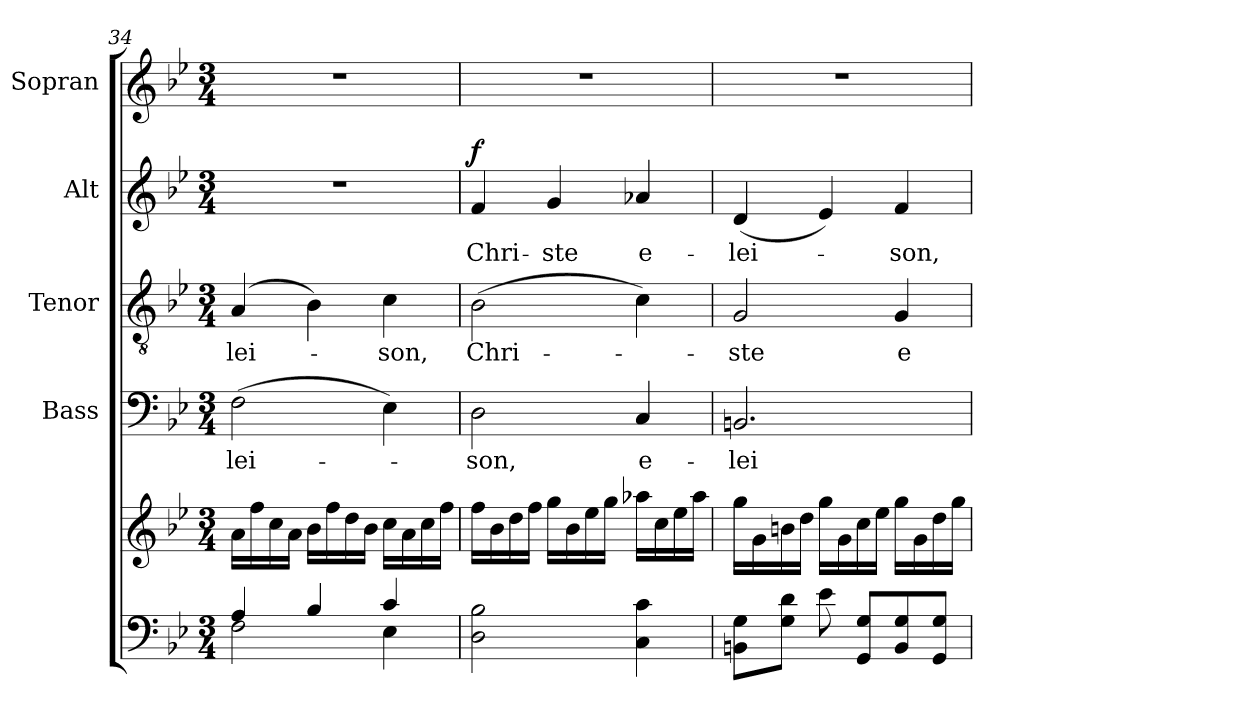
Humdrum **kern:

**kern	**kern	**kern	**text	**kern	**text	**kern	**text	**dynam	**kern
*part5	*part5	*part4	*part4	*part3	*part3	*part2	*part2	*part2	*part1
*staff6	*staff5	*staff4	*staff4	*staff3	*staff3	*staff2	*staff2	*staff2	*staff1
*	*	*I"Bass	*	*I"Tenor	*	*I"Alt	*	*	*I"Sopran
*	*	*I'B.	*	*I'T.	*	*I'A.	*	*	*I'S.
*clefF4	*clefG2	*clefF4	*	*clefGv2	*	*clefG2	*	*	*clefG2
*k[b-e-]	*k[b-e-]	*k[b-e-]	*	*k[b-e-]	*	*k[b-e-]	*	*	*k[b-e-]
*B-:	*B-:	*B-:	*	*B-:	*	*B-:	*	*	*B-:
*M3/4	*M3/4	*M3/4	*	*M3/4	*	*M3/4	*	*	*M3/4
=34	=34	=34	=34	=34	=34	=34	=34	=34	=34
*^	*	*	*	*	*	*	*	*	*
!	!	!	!	!LO:LY:b	!	!LO:LY:b	!	!	!	!
4A/	2F\	16a\LL	(>2F\	-lei-	(4A/	-lei-	2.r	.	.	2.r
.	.	16ff\	.	.	.	.	.	.	.	.
.	.	16cc\	.	.	.	.	.	.	.	.
.	.	16a\JJ	.	.	.	.	.	.	.	.
4B-/	.	16b-\LL	.	.	4B-\)	.	.	.	.	.
.	.	16ff\	.	.	.	.	.	.	.	.
.	.	16dd\	.	.	.	.	.	.	.	.
.	.	16b-\JJ	.	.	.	.	.	.	.	.
!	!	!	!	!	!	!LO:LY:b	!	!	!	!
4c/	4E-\	16cc\LL	4E-\)	.	4c\	-son,	.	.	.	.
.	.	16a\	.	.	.	.	.	.	.	.
.	.	16cc\	.	.	.	.	.	.	.	.
.	.	16ff\JJ	.	.	.	.	.	.	.	.
*v	*v	*	*	*	*	*	*	*	*	*
!!LO:PB:g=z
=35	=35	=35	=35	=35	=35	=35	=35	=35	=35
!	!	!	!LO:LY:b	!	!LO:LY:b	!	!LO:LY:b	!LO:DY:a	!
2D\ 2B-\	16ff\LL	2D\	-son,	(>2B-\	Chri-	4f/	Chri-	f	2.r
.	16b-\	.	.	.	.	.	.	.	.
.	16dd\	.	.	.	.	.	.	.	.
.	16ff\JJ	.	.	.	.	.	.	.	.
!	!	!	!	!	!	!	!LO:LY:b	!	!
.	16gg\LL	.	.	.	.	4g/	-ste	.	.
.	16b-\	.	.	.	.	.	.	.	.
.	16ee-\	.	.	.	.	.	.	.	.
.	16gg\JJ	.	.	.	.	.	.	.	.
!	!	!	!LO:LY:b	!	!	!	!LO:LY:b	!	!
4C\ 4c\	16aa-X\LL	4C/	e-	4c\)	.	4a-X/	e-	.	.
.	16cc\	.	.	.	.	.	.	.	.
.	16ee-\	.	.	.	.	.	.	.	.
.	16aa-\JJ	.	.	.	.	.	.	.	.
=36	=36	=36	=36	=36	=36	=36	=36	=36	=36
!	!	!	!LO:LY:b	!	!LO:LY:b	!	!LO:LY:b	!	!
8BBn\ 8G\L	16gg\LL	2.BBn/	-lei-	2G/	-ste	(<4d/	-lei-	.	2.r
.	16g\	.	.	.	.	.	.	.	.
8G\ 8d\J	16bn\	.	.	.	.	.	.	.	.
.	16dd\JJ	.	.	.	.	.	.	.	.
8e-\	16gg\LL	.	.	.	.	4e-/)	.	.	.
.	16g\	.	.	.	.	.	.	.	.
8GG/ 8G/L	16cc\	.	.	.	.	.	.	.	.
.	16ee-\JJ	.	.	.	.	.	.	.	.
!	!	!	!	!	!LO:LY:b	!	!LO:LY:b	!	!
8BB/ 8G/	16gg\LL	.	.	4G/	e-	4f/	-son,	.	.
.	16g\	.	.	.	.	.	.	.	.
8GG/ 8G/J	16dd\	.	.	.	.	.	.	.	.
.	16gg\JJ	.	.	.	.	.	.	.	.
=	=	=	=	=	=	=	=	=	=
*-	*-	*-	*-	*-	*-	*-	*-	*-	*-
